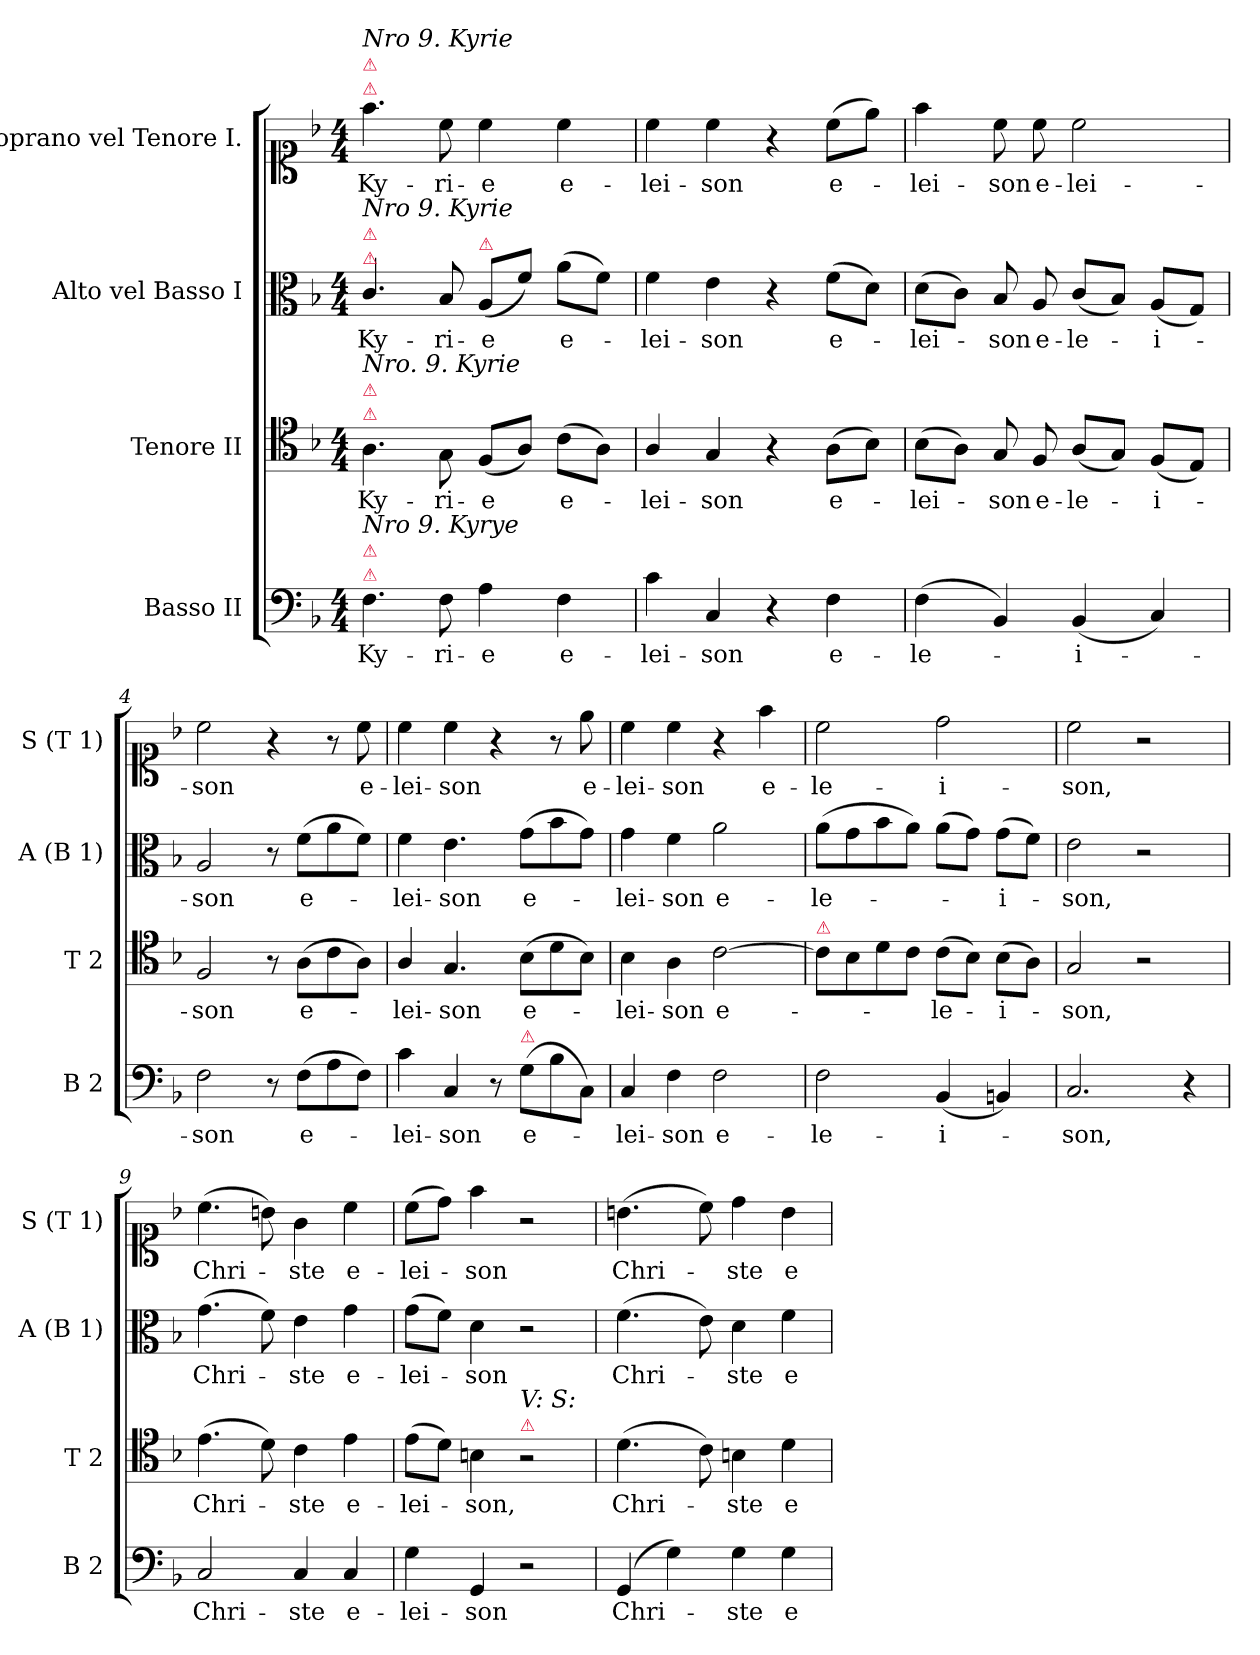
**kern	**text	**kern	**text	**kern	**text	**kern	**text
*part4	*part4	*part3	*part3	*part2	*part2	*part1	*part1
*staff4	*staff4	*staff3	*staff3	*staff2	*staff2	*staff1	*staff1
*I"Basso II	*	*I"Tenore II	*	*I"Alto vel Basso I	*	*I"Soprano vel Tenore I.	*
*I'B 2	*	*I'T 2	*	*I'A (B 1)	*	*I'S (T 1)	*
*clefF4	*	*clefC4	*	*clefC3	*	*clefC1	*
*k[b-]	*	*k[b-]	*	*k[b-]	*	*k[b-]	*
*F:	*	*F:	*	*F:	*	*F:	*
*M4/4	*	*M4/4	*	*M4/4	*	*M4/4	*
=1	=1	=1	=1	=1	=1	=1	=1
!	!	!	!	!	!	!LO:TX:a:color=crimson:t=⚠	!
!	!	!	!	!	!	!LO:TX:a:color=crimson:t=⚠	!
!	!	!	!	!	!	!LO:TX:a:i:t=Nro 9. Kyrie	!
!	!	!	!	!LO:TX:a:color=crimson:t=⚠	!	!	!
!	!	!	!	!LO:TX:a:color=crimson:t=⚠	!	!	!
!	!	!	!	!LO:TX:a:i:t=Nro 9. Kyrie	!	!	!
!	!	!LO:TX:a:color=crimson:t=⚠	!	!	!	!	!
!	!	!LO:TX:a:color=crimson:t=⚠	!	!	!	!	!
!	!	!LO:TX:a:i:t=Nro. 9. Kyrie	!	!	!	!	!
!LO:TX:a:color=crimson:t=⚠	!	!	!	!	!	!	!
!LO:TX:a:color=crimson:t=⚠	!	!	!	!	!	!	!
!LO:TX:a:i:t=Nro 9. Kyrye	!	!	!	!	!	!	!
4.F\	Ky-	4.A\	Ky-	4.c/	Ky-	4.ff\	Ky-
8F\	-ri-	8G\	-ri-	8B-/	-ri-	8cc\	-ri-
!	!	!	!	!LO:TX:a:color=crimson:t=⚠	!	!	!
4A\	-e	(<8F/L	-e	(>8A/L	-e	4cc\	-e
.	.	8A/J)	.	8f\J)	.	.	.
4F\	e-	(>8c\L	e-	(>8a\L	e-	4cc\	e-
.	.	8A\J)	.	8f\J)	.	.	.
=2	=2	=2	=2	=2	=2	=2	=2
4c\	-lei-	4A/	-lei-	4f\	-lei-	4cc\	-lei-
4C/	-son	4G/	-son	4e\	-son	4cc\	-son
4r	.	4r	.	4r	.	4r	.
4F\	e-	(>8A\L	e-	(>8f\L	e-	(>8cc\L	e-
.	.	8B-\J)	.	8d\J)	.	8ee\J)	.
=3	=3	=3	=3	=3	=3	=3	=3
(>4F\	-le-	(>8B-\L	-lei-	(>8d\L	-lei-	4ff\	-lei-
.	.	8A\J)	.	8c\J)	.	.	.
4BB-/)	.	8G/	-son	8B-/	-son	8cc\	-son
.	.	8F/	e-	8A/	e-	8cc\	e-
(<4BB-/	-i-	(<8A/L	-le-	(<8c/L	-le-	2cc\	-lei-
.	.	8G/J)	.	8B-/J)	.	.	.
4C/)	.	(<8F/L	-i-	(<8A/L	-i-	.	.
.	.	8E/J)	.	8G/J)	.	.	.
=4	=4	=4	=4	=4	=4	=4	=4
2F\	-son	2F/	-son	2A/	-son	2cc\	-son
8r	.	8r	.	8r	.	4r	.
(>8F\L	e-	(>8A\L	e-	(>8f\L	e-	.	.
8A\	.	8c\	.	8a\	.	8r	.
8F\J)	.	8A\J)	.	8f\J)	.	8cc\	e-
=5	=5	=5	=5	=5	=5	=5	=5
4c\	-lei-	4A/	-lei-	4f\	-lei-	4cc\	-lei-
4C/	-son	4.G/	-son	4.e\	-son	4cc\	-son
8r	.	.	.	.	.	4r	.
!LO:TX:a:color=crimson:t=⚠	!	!	!	!	!	!	!
(>8G\L	e-	(>8B-\L	e-	(>8g\L	e-	.	.
8B-\	.	8d\	.	8b-\	.	8r	.
8C/J)	.	8B-\J)	.	8g\J)	.	8ee\	e-
=6	=6	=6	=6	=6	=6	=6	=6
4C/	-lei-	4B-\	-lei-	4g\	-lei-	4cc\	-lei-
4F\	-son	4A\	-son	4f\	-son	4cc\	-son
2F\	e-	[2c\	e-	2a\	e-	4r	.
.	.	.	.	.	.	4ff\	e-
=7	=7	=7	=7	=7	=7	=7	=7
!	!	!LO:TX:a:color=crimson:t=⚠	!	!	!	!	!
2F\	-le-	8c\L]	.	(>8a\L	-le-	2cc\	-le-
.	.	8B-\	.	8g\	.	.	.
.	.	8d\	.	8b-\	.	.	.
.	.	8c\J	.	8a\J)	.	.	.
(<4BB-/	-i-	(>8c\L	-le-	(>8a\L	.	2dd\	-i-
.	.	8B-\J)	.	8g\J)	.	.	.
4BBn/)	.	(>8B-\L	-i-	(>8g\L	-i-	.	.
.	.	8A\J)	.	8f\J)	.	.	.
=8	=8	=8	=8	=8	=8	=8	=8
2.C/	-son,	2G/	-son,	2e\	-son,	2cc\	-son,
.	.	2r	.	2r	.	2r	.
4r	.	.	.	.	.	.	.
=9	=9	=9	=9	=9	=9	=9	=9
2C/	Chri-	(>4.e\	Chri-	(>4.g\	Chri-	(>4.cc\	Chri-
.	.	8d\)	.	8f\)	.	8bn\)	.
4C/	-ste	4c\	-ste	4e\	-ste	4g\	-ste
4C/	e-	4e\	e-	4g\	e-	4cc\	e-
=10	=10	=10	=10	=10	=10	=10	=10
4G\	-lei-	(>8e\L	-lei-	(>8g\L	-lei-	(>8cc\L	-lei-
.	.	8d\J)	.	8f\J)	.	8dd\J)	.
4GG/	-son	4Bn\	son,	4d\	-son	4ff\	-son
!	!	!LO:TX:a:color=crimson:t=⚠	!	!	!	!	!
!	!	!LO:TX:a:i:t=V&colon; S&colon;	!	!	!	!	!
2r	.	2r	.	2r	.	2r	.
=11	=11	=11	=11	=11	=11	=11	=11
(>4GG/	Chri-	(>4.d\	Chri-	(>4.f\	Chri-	(>4.bn\	Chri-
4G\)	.	.	.	.	.	.	.
.	.	8c\)	.	8e\)	.	8cc\)	.
4G\	-ste	4Bn\	-ste	4d\	-ste	4dd\	-ste
4G\	e-	4d\	e-	4f\	e-	4b\	e-
=	=	=	=	=	=	=	=
*-	*-	*-	*-	*-	*-	*-	*-
